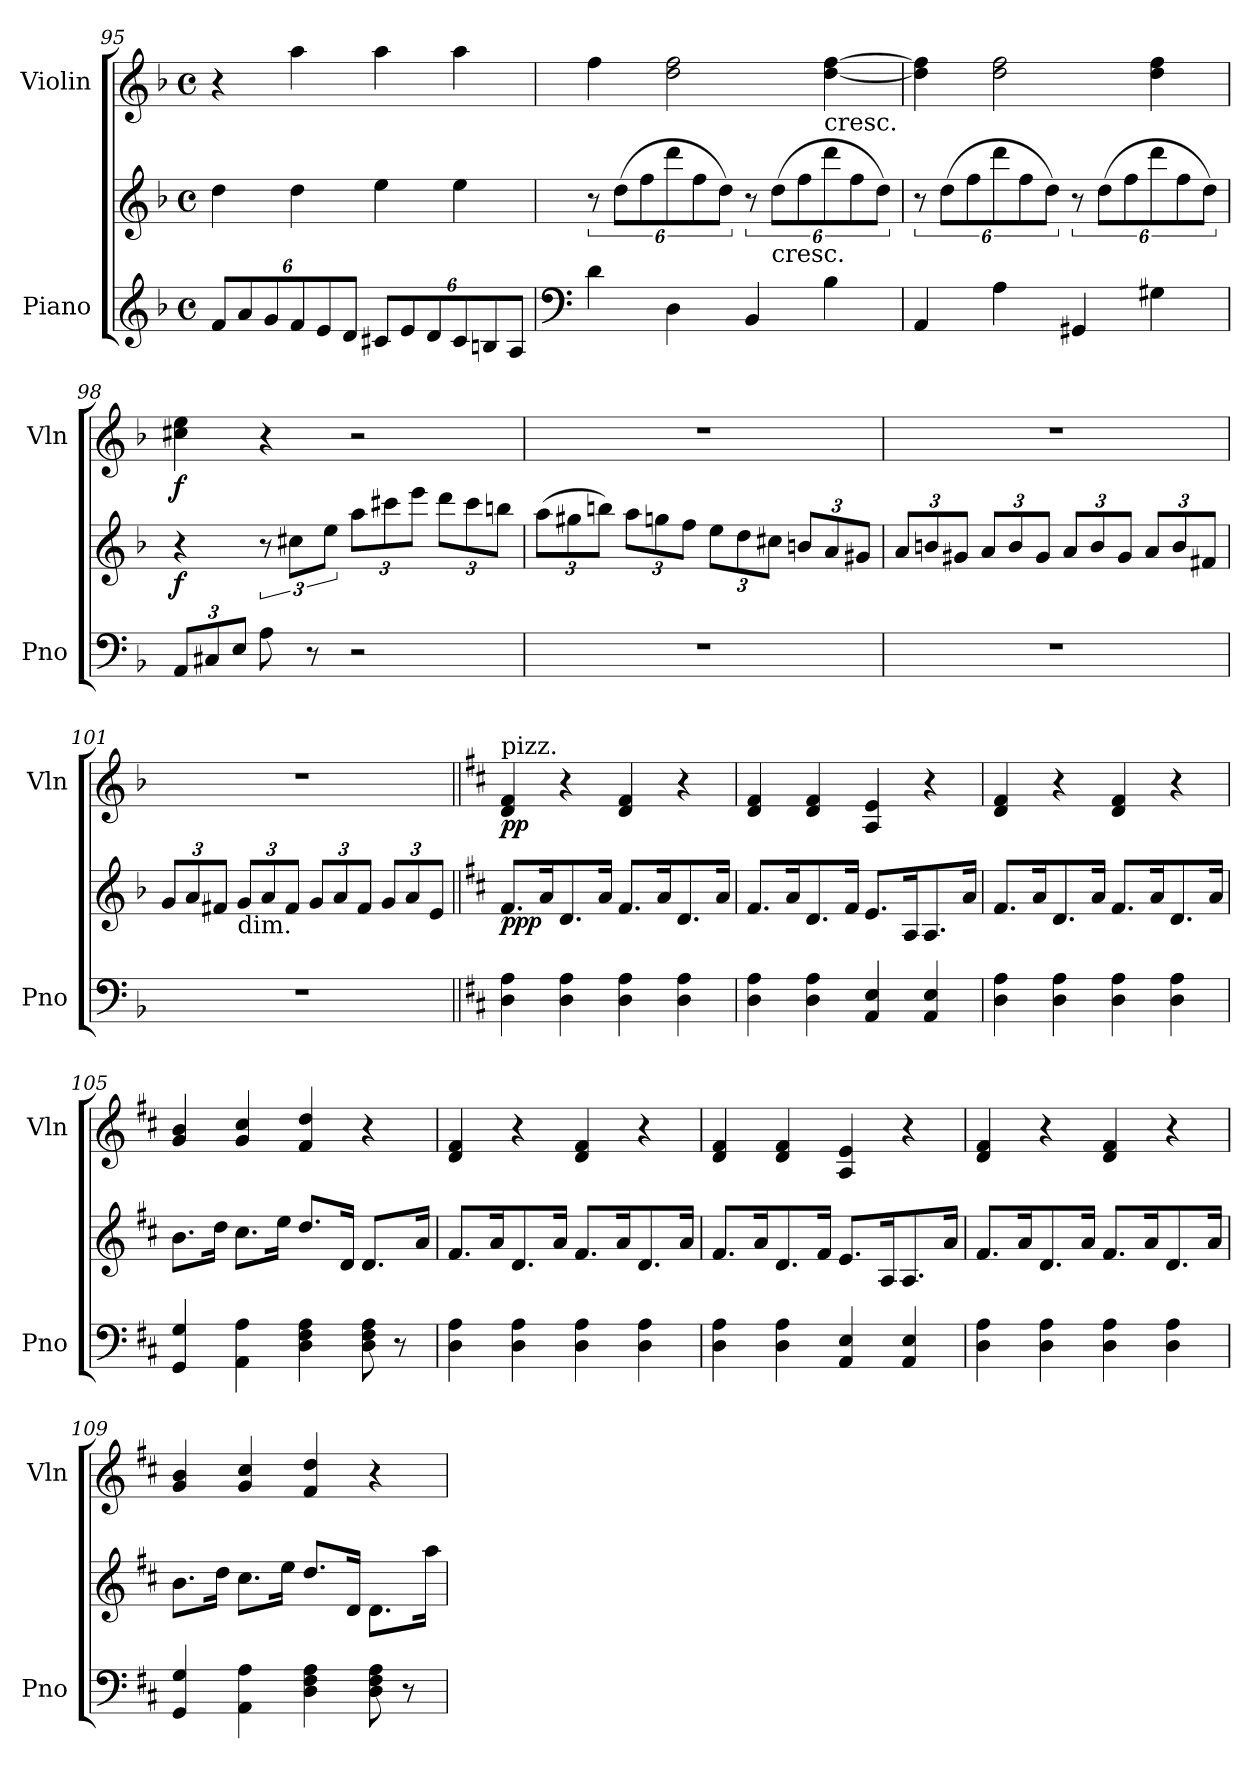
**kern	**kern	**dynam	**kern	**dynam
*part2	*part2	*part2	*part1	*part1
*staff3	*staff2	*staff2/3	*staff1	*staff1
*I"Piano	*	*	*I"Violin	*
*I'Pno	*	*	*I'Vln	*
*clefG2	*clefG2	*	*clefG2	*
*k[b-]	*k[b-]	*	*k[b-]	*
*M4/4	*M4/4	*	*M4/4	*
*met(c)	*met(c)	*	*met(c)	*
*Xbrackettup	*	*	*	*
=95	=95	=95	=95	=95
12f/L	4dd\	.	4r	.
12a/	.	.	.	.
12g/	.	.	.	.
12f/	4dd\	.	4aa\	.
12e/	.	.	.	.
12d/J	.	.	.	.
12c#X/L	4ee\	.	4aa\	.
12e/	.	.	.	.
12d/	.	.	.	.
12c#/	4ee\	.	4aa\	.
12Bn/	.	.	.	.
12A/J	.	.	.	.
=96	=96	=96	=96	=96
*clefF4	*	*	*	*
4d\	12r	.	4ff\	.
.	(>12dd\L	.	.	.
.	12ff\	.	.	.
4D\	12ddd\	.	2dd\ 2ff\	.
.	12ff\	.	.	.
.	12dd\J)	.	.	.
4BB-/	12r	.	.	.
!	!LO:TX:b:t=cresc.	!	!	!
.	(>12dd\L	.	.	.
.	12ff\	.	.	.
!	!	!	!LO:TX:b:t=cresc.	!
4B-\	12ddd\	.	[4dd\ [4ff\	.
.	12ff\	.	.	.
.	12dd\J)	.	.	.
=97	=97	=97	=97	=97
4AA/	12r	.	4dd\] 4ff\]	.
.	(>12dd\L	.	.	.
.	12ff\	.	.	.
4A\	12ddd\	.	2dd\ 2ff\	.
.	12ff\	.	.	.
.	12dd\J)	.	.	.
4GG#X/	12r	.	.	.
.	(>12dd\L	.	.	.
.	12ff\	.	.	.
4G#X\	12ddd\	.	4dd\ 4ff\	.
.	12ff\	.	.	.
.	12dd\J)	.	.	.
=98	=98	=98	=98	=98
!	!	!LO:DY:b	!	!LO:DY:b
12AA/L	4r	f	4cc#X\ 4ee\	f
12C#X/	.	.	.	.
12E/J	.	.	.	.
8A\	12r	.	4r	.
.	12cc#X\L	.	.	.
8r	.	.	.	.
.	12ee\J	.	.	.
*	*Xbrackettup	*	*	*
2r	12aa\L	.	2r	.
.	12ccc#X\	.	.	.
.	12eee\J	.	.	.
.	12ddd\L	.	.	.
.	12ccc#\	.	.	.
.	12bbn\J	.	.	.
=99	=99	=99	=99	=99
1r	(>12aa\L	.	1r	.
.	12gg#X\	.	.	.
.	12bbn\J)	.	.	.
.	12aa\L	.	.	.
.	12ggn\	.	.	.
.	12ff\J	.	.	.
.	12ee\L	.	.	.
.	12dd\	.	.	.
.	12cc#X\J	.	.	.
.	12bn/L	.	.	.
.	12a/	.	.	.
.	12g#X/J	.	.	.
=100	=100	=100	=100	=100
1r	12a/L	.	1r	.
.	12bn/	.	.	.
.	12g#X/J	.	.	.
.	12a/L	.	.	.
.	12b/	.	.	.
.	12g#/J	.	.	.
.	12a/L	.	.	.
.	12b/	.	.	.
.	12g#/J	.	.	.
.	12a/L	.	.	.
.	12b/	.	.	.
.	12f#X/J	.	.	.
=101	=101	=101	=101	=101
1r	12g/L	.	1r	.
.	12a/	.	.	.
.	12f#X/J	.	.	.
!	!LO:TX:b:t=dim.	!	!	!
.	12g/L	.	.	.
.	12a/	.	.	.
.	12f#/J	.	.	.
.	12g/L	.	.	.
.	12a/	.	.	.
.	12f#/J	.	.	.
.	12g/L	.	.	.
.	12a/	.	.	.
.	12e/J	.	.	.
=102||	=102||	=102||	=102||	=102||
*k[f#c#]	*k[f#c#]	*	*k[f#c#]	*
!	!	!	!LO:TX:a:t=pizz.	!
!	!	!LO:DY:b	!	!LO:DY:b
4D\ 4A\	8.f#/L	ppp	4d/ 4f#/	pp
.	16a/K	.	.	.
4D\ 4A\	8.d/	.	4r	.
.	16a/Jk	.	.	.
4D\ 4A\	8.f#/L	.	4d/ 4f#/	.
.	16a/K	.	.	.
4D\ 4A\	8.d/	.	4r	.
.	16a/Jk	.	.	.
=103	=103	=103	=103	=103
4D\ 4A\	8.f#/L	.	4d/ 4f#/	.
.	16a/K	.	.	.
4D\ 4A\	8.d/	.	4d/ 4f#/	.
.	16f#/Jk	.	.	.
4AA/ 4E/	8.e/L	.	4A/ 4e/	.
.	16A/K	.	.	.
4AA/ 4E/	8.A/	.	4r	.
.	16a/Jk	.	.	.
=104	=104	=104	=104	=104
4D\ 4A\	8.f#/L	.	4d/ 4f#/	.
.	16a/K	.	.	.
4D\ 4A\	8.d/	.	4r	.
.	16a/Jk	.	.	.
4D\ 4A\	8.f#/L	.	4d/ 4f#/	.
.	16a/K	.	.	.
4D\ 4A\	8.d/	.	4r	.
.	16a/Jk	.	.	.
=105	=105	=105	=105	=105
4GG/ 4G/	8.b\L	.	4g/ 4b/	.
.	16dd\Jk	.	.	.
4AA\ 4A\	8.cc#\L	.	4g/ 4cc#/	.
.	16ee\Jk	.	.	.
4D\ 4F#\ 4A\	8.dd/L	.	4f#/ 4dd/	.
.	16d/Jk	.	.	.
8D\ 8F#\ 8A\	8.d/L	.	4r	.
8r	.	.	.	.
.	16a/Jk	.	.	.
=106	=106	=106	=106	=106
4D\ 4A\	8.f#/L	.	4d/ 4f#/	.
.	16a/K	.	.	.
4D\ 4A\	8.d/	.	4r	.
.	16a/Jk	.	.	.
4D\ 4A\	8.f#/L	.	4d/ 4f#/	.
.	16a/K	.	.	.
4D\ 4A\	8.d/	.	4r	.
.	16a/Jk	.	.	.
=107	=107	=107	=107	=107
4D\ 4A\	8.f#/L	.	4d/ 4f#/	.
.	16a/K	.	.	.
4D\ 4A\	8.d/	.	4d/ 4f#/	.
.	16f#/Jk	.	.	.
4AA/ 4E/	8.e/L	.	4A/ 4e/	.
.	16A/K	.	.	.
4AA/ 4E/	8.A/	.	4r	.
.	16a/Jk	.	.	.
=108	=108	=108	=108	=108
4D\ 4A\	8.f#/L	.	4d/ 4f#/	.
.	16a/K	.	.	.
4D\ 4A\	8.d/	.	4r	.
.	16a/Jk	.	.	.
4D\ 4A\	8.f#/L	.	4d/ 4f#/	.
.	16a/K	.	.	.
4D\ 4A\	8.d/	.	4r	.
.	16a/Jk	.	.	.
=109	=109	=109	=109	=109
4GG/ 4G/	8.b\L	.	4g/ 4b/	.
.	16dd\Jk	.	.	.
4AA\ 4A\	8.cc#\L	.	4g/ 4cc#/	.
.	16ee\Jk	.	.	.
4D\ 4F#\ 4A\	8.dd/L	.	4f#/ 4dd/	.
.	16d/Jk	.	.	.
8D\ 8F#\ 8A\	8.d\L	.	4r	.
8r	.	.	.	.
.	16aa\Jk	.	.	.
=	=	=	=	=
*-	*-	*-	*-	*-
